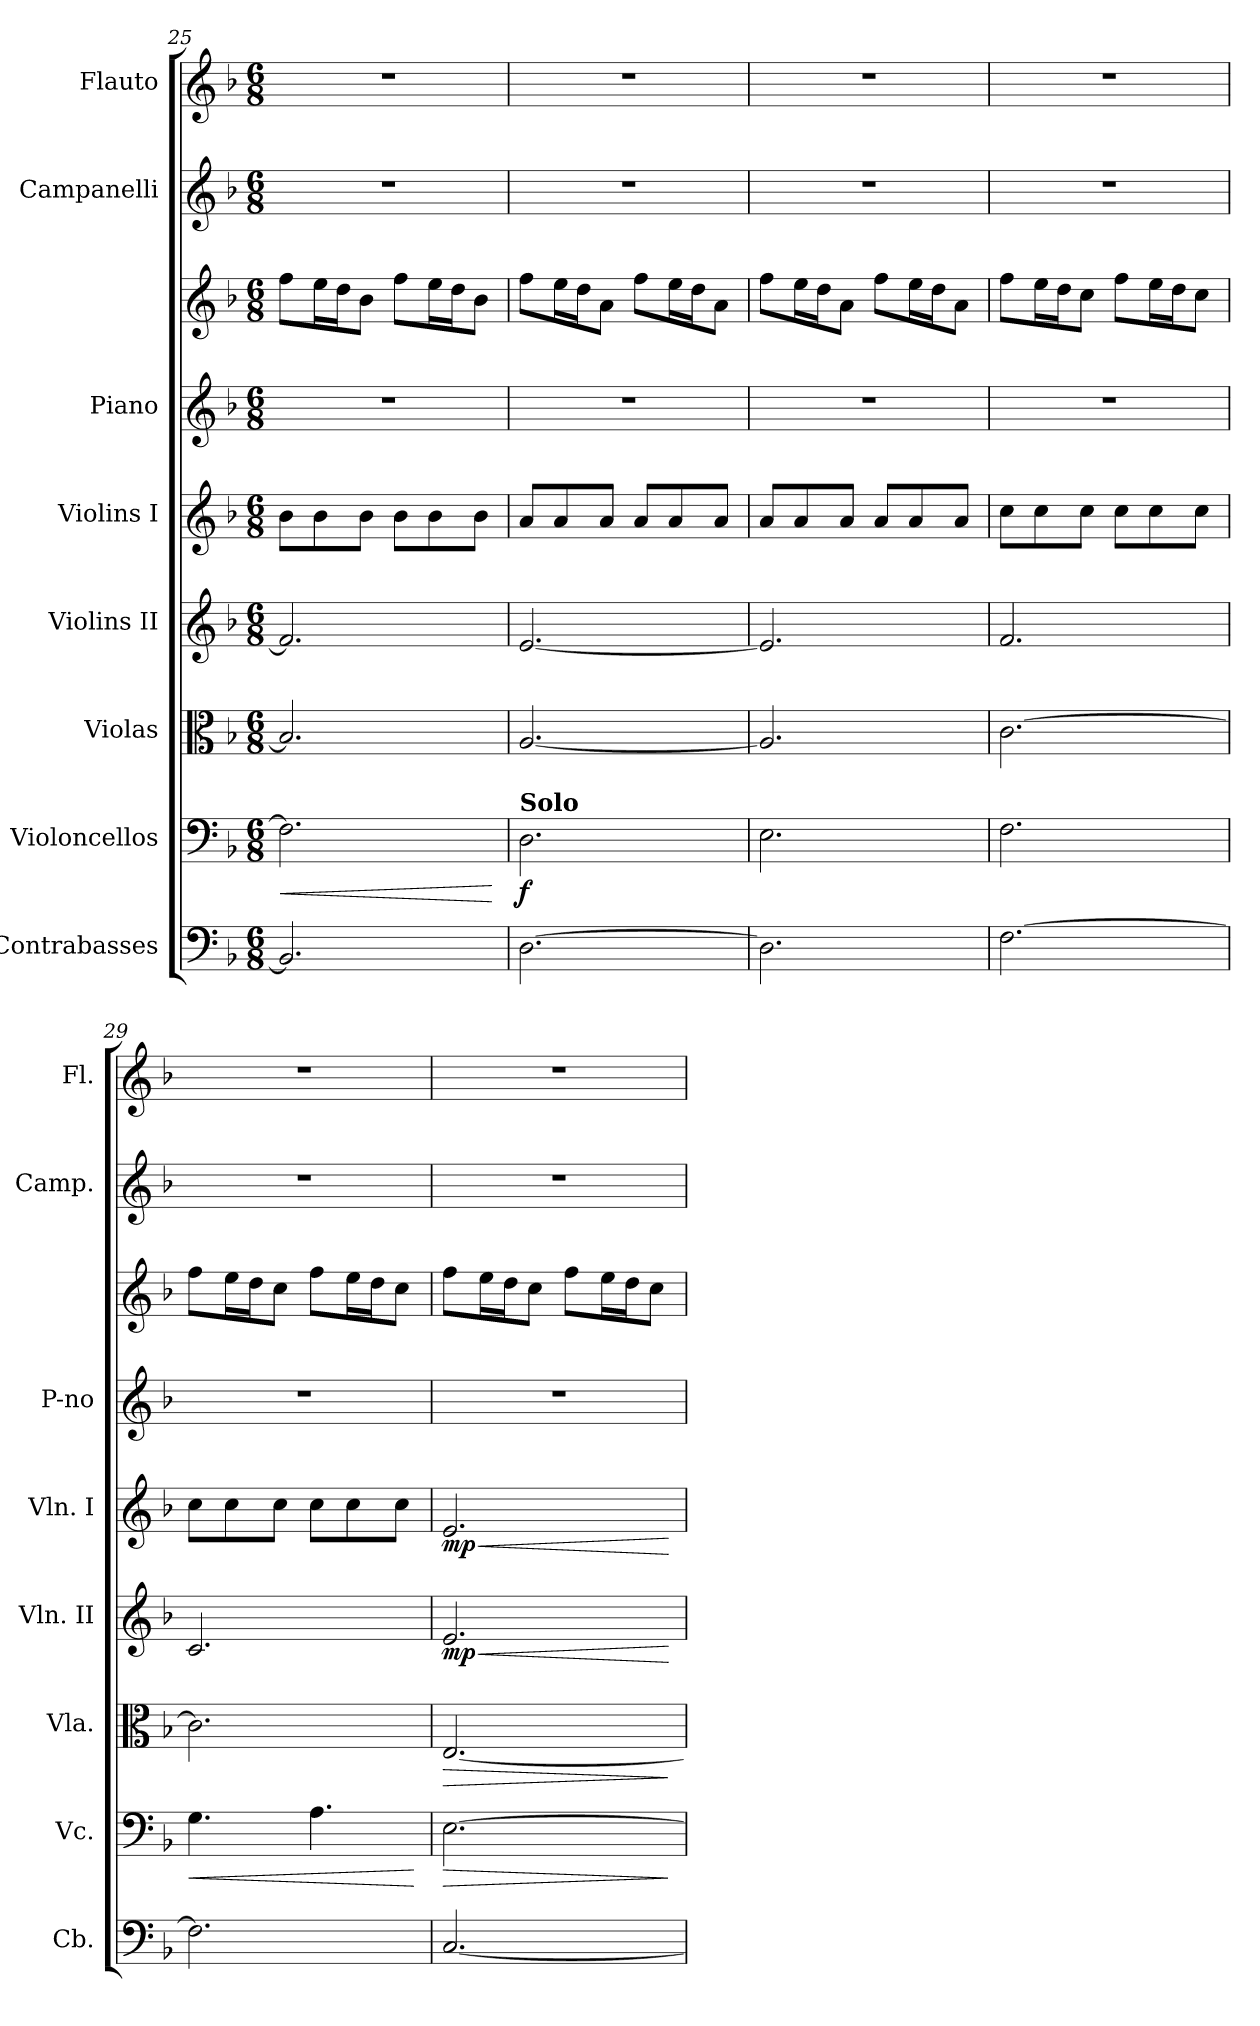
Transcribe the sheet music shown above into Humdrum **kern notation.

**kern	**kern	**dynam	**kern	**dynam	**kern	**dynam	**kern	**dynam	**kern	**kern	**kern	**kern
*part8	*part7	*part7	*part6	*part6	*part5	*part5	*part4	*part4	*part3	*part3	*part2	*part1
*staff9	*staff8	*staff8	*staff7	*staff7	*staff6	*staff6	*staff5	*staff5	*staff4	*staff3	*staff2	*staff1
*I"Contrabasses	*I"Violoncellos	*	*I"Violas	*	*I"Violins II	*	*I"Violins I	*	*I"Piano	*	*I"Campanelli	*I"Flauto
*I'Cb.	*I'Vc.	*	*I'Vla.	*	*I'Vln. II	*	*I'Vln. I	*	*I'P-no	*	*I'Camp.	*I'Fl.
!!LO:PB:g=z
*clefF4	*clefF4	*	*clefC3	*	*clefG2	*	*clefG2	*	*clefG2	*clefG2	*clefG2	*clefG2
*ITrd7c12	*	*	*	*	*	*	*	*	*	*	*ITrd-14c-24	*
*k[b-]	*k[b-]	*	*k[b-]	*	*k[b-]	*	*k[b-]	*	*k[b-]	*k[b-]	*k[b-]	*k[b-]
*M6/8	*M6/8	*	*M6/8	*	*M6/8	*	*M6/8	*	*M6/8	*M6/8	*M6/8	*M6/8
=25	=25	=25	=25	=25	=25	=25	=25	=25	=25	=25	=25	=25
!	!	!LO:HP:b	!	!	!	!	!	!	!	!	!	!
2.BBB-/]	2.F\]	<	2.B-/]	.	2.f/]	.	8b-\L	.	2.r	8ff\L	2.r	2.r
.	.	.	.	.	.	.	8b-\	.	.	16ee\L	.	.
.	.	.	.	.	.	.	.	.	.	16dd\J	.	.
.	.	.	.	.	.	.	8b-\J	.	.	8b-\J	.	.
.	.	.	.	.	.	.	8b-\L	.	.	8ff\L	.	.
.	.	.	.	.	.	.	8b-\	.	.	16ee\L	.	.
.	.	.	.	.	.	.	.	.	.	16dd\J	.	.
.	.	.	.	.	.	.	8b-\J	.	.	8b-\J	.	.
.	.	[	.	.	.	.	.	.	.	.	.	.
=26	=26	=26	=26	=26	=26	=26	=26	=26	=26	=26	=26	=26
!	!LO:TX:a:B:t=Solo	!	!	!	!	!	!	!	!	!	!	!
!	!	!LO:DY:b	!	!	!	!	!	!	!	!	!	!
[2.DD\	2.D\	f	[2.A/	.	[2.e/	.	8a/L	.	2.r	8ff\L	2.r	2.r
.	.	.	.	.	.	.	8a/	.	.	16ee\L	.	.
.	.	.	.	.	.	.	.	.	.	16dd\J	.	.
.	.	.	.	.	.	.	8a/J	.	.	8a\J	.	.
.	.	.	.	.	.	.	8a/L	.	.	8ff\L	.	.
.	.	.	.	.	.	.	8a/	.	.	16ee\L	.	.
.	.	.	.	.	.	.	.	.	.	16dd\J	.	.
.	.	.	.	.	.	.	8a/J	.	.	8a\J	.	.
=27	=27	=27	=27	=27	=27	=27	=27	=27	=27	=27	=27	=27
2.DD\]	2.E\	.	2.A/]	.	2.e/]	.	8a/L	.	2.r	8ff\L	2.r	2.r
.	.	.	.	.	.	.	8a/	.	.	16ee\L	.	.
.	.	.	.	.	.	.	.	.	.	16dd\J	.	.
.	.	.	.	.	.	.	8a/J	.	.	8a\J	.	.
.	.	.	.	.	.	.	8a/L	.	.	8ff\L	.	.
.	.	.	.	.	.	.	8a/	.	.	16ee\L	.	.
.	.	.	.	.	.	.	.	.	.	16dd\J	.	.
.	.	.	.	.	.	.	8a/J	.	.	8a\J	.	.
=28	=28	=28	=28	=28	=28	=28	=28	=28	=28	=28	=28	=28
[2.FF\	2.F\	.	[2.c\	.	2.f/	.	8cc\L	.	2.r	8ff\L	2.r	2.r
.	.	.	.	.	.	.	8cc\	.	.	16ee\L	.	.
.	.	.	.	.	.	.	.	.	.	16dd\J	.	.
.	.	.	.	.	.	.	8cc\J	.	.	8cc\J	.	.
.	.	.	.	.	.	.	8cc\L	.	.	8ff\L	.	.
.	.	.	.	.	.	.	8cc\	.	.	16ee\L	.	.
.	.	.	.	.	.	.	.	.	.	16dd\J	.	.
.	.	.	.	.	.	.	8cc\J	.	.	8cc\J	.	.
=29	=29	=29	=29	=29	=29	=29	=29	=29	=29	=29	=29	=29
!	!	!LO:HP:b	!	!	!	!	!	!	!	!	!	!
2.FF\]	4.G\	<	2.c\]	.	2.c/	.	8cc\L	.	2.r	8ff\L	2.r	2.r
.	.	.	.	.	.	.	8cc\	.	.	16ee\L	.	.
.	.	.	.	.	.	.	.	.	.	16dd\J	.	.
.	.	.	.	.	.	.	8cc\J	.	.	8cc\J	.	.
.	4.A\	.	.	.	.	.	8cc\L	.	.	8ff\L	.	.
.	.	.	.	.	.	.	8cc\	.	.	16ee\L	.	.
.	.	.	.	.	.	.	.	.	.	16dd\J	.	.
.	.	.	.	.	.	.	8cc\J	.	.	8cc\J	.	.
.	.	[	.	.	.	.	.	.	.	.	.	.
=30	=30	=30	=30	=30	=30	=30	=30	=30	=30	=30	=30	=30
!	!	!LO:HP:b	!	!LO:HP:b	!	!LO:HP:b	!	!LO:HP:b	!	!	!	!
!	!	!	!	!	!	!LO:DY:n=1:b	!	!LO:DY:n=1:b	!	!	!	!
[2.CC/	[2.E\	>	[2.E/	>	2.e/	< mp	2.e/	< mp	2.r	8ff\L	2.r	2.r
.	.	.	.	.	.	.	.	.	.	16ee\L	.	.
.	.	.	.	.	.	.	.	.	.	16dd\J	.	.
.	.	.	.	.	.	.	.	.	.	8cc\J	.	.
.	.	.	.	.	.	.	.	.	.	8ff\L	.	.
.	.	.	.	.	.	.	.	.	.	16ee\L	.	.
.	.	.	.	.	.	.	.	.	.	16dd\J	.	.
.	.	.	.	.	.	.	.	.	.	8cc\J	.	.
.	.	]	.	]	.	[	.	[	.	.	.	.
=	=	=	=	=	=	=	=	=	=	=	=	=
*-	*-	*-	*-	*-	*-	*-	*-	*-	*-	*-	*-	*-
